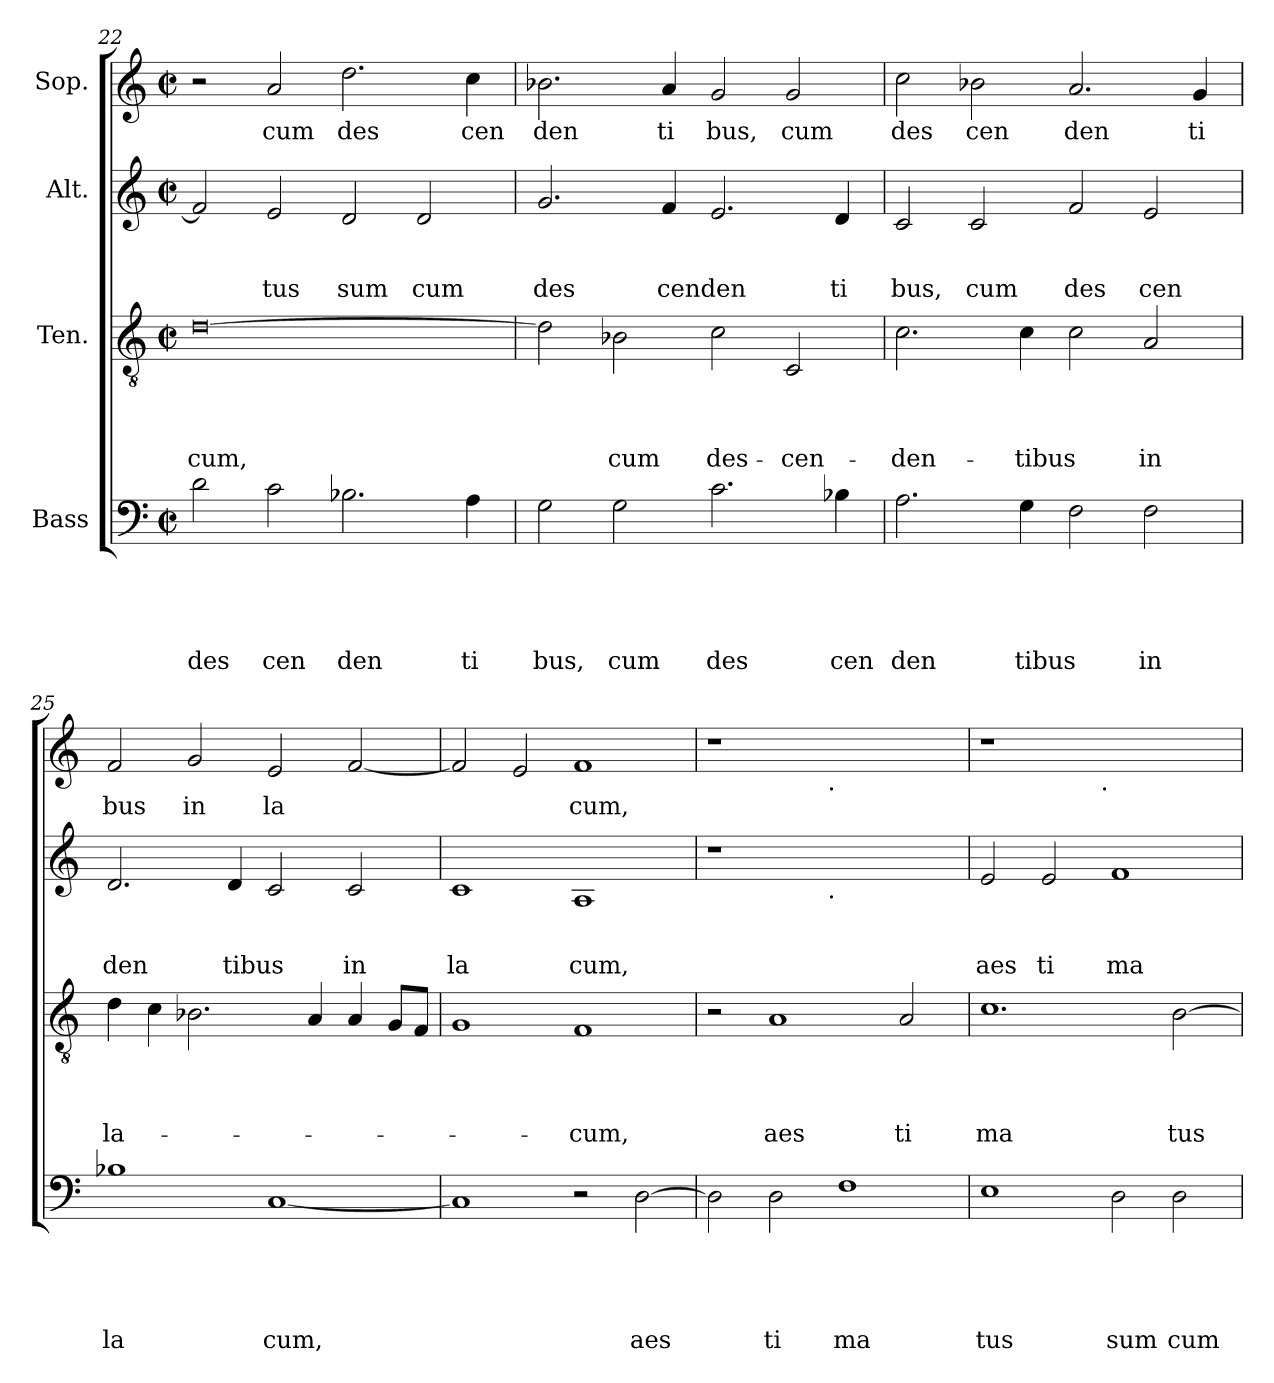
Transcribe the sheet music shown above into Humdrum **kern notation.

**kern	**text	**text	**text	**text	**text	**kern	**text	**text	**text	**text	**kern	**text	**text	**text	**kern	**text
*part4	*part4	*part4	*part4	*part4	*part4	*part3	*part3	*part3	*part3	*part3	*part2	*part2	*part2	*part2	*part1	*part1
*staff4	*staff4	*staff4	*staff4	*staff4	*staff4	*staff3	*staff3	*staff3	*staff3	*staff3	*staff2	*staff2	*staff2	*staff2	*staff1	*staff1
*I"Bass	*	*	*	*	*	*I"Ten.	*	*	*	*	*I"Alt.	*	*	*	*I"Sop.	*
*clefF4	*	*	*	*	*	*clefGv2	*	*	*	*	*clefG2	*	*	*	*clefG2	*
*k[]	*	*	*	*	*	*k[]	*	*	*	*	*k[]	*	*	*	*k[]	*
*C:	*	*	*	*	*	*C:	*	*	*	*	*C:	*	*	*	*C:	*
*M2/2	*	*	*	*	*	*M2/2	*	*	*	*	*M2/2	*	*	*	*M2/2	*
*met(c|)	*	*	*	*	*	*met(c|)	*	*	*	*	*met(c|)	*	*	*	*met(c|)	*
=22	=22	=22	=22	=22	=22	=22	=22	=22	=22	=22	=22	=22	=22	=22	=22	=22
!	!	!	!	!	!LO:LY:b	!	!	!	!	!LO:LY:b	!	!	!	!	!	!
2d\	.	.	.	.	des	[>0d	.	.	.	cum,	2f/]	.	.	.	2r	.
!	!	!	!	!	!LO:LY:b	!	!	!	!	!	!	!	!	!LO:LY:b	!	!LO:LY:b
2c\	.	.	.	.	cen	.	.	.	.	.	2e/	.	.	tus	2a/	cum
!	!	!	!	!	!LO:LY:b	!	!	!	!	!	!	!	!	!LO:LY:b	!	!LO:LY:b
2.B-X\	.	.	.	.	den	.	.	.	.	.	2d/	.	.	sum	2.dd\	des
!	!	!	!	!	!	!	!	!	!	!	!	!	!	!LO:LY:b	!	!
.	.	.	.	.	.	.	.	.	.	.	2d/	.	.	cum	.	.
!	!	!	!	!	!LO:LY:b	!	!	!	!	!	!	!	!	!	!	!LO:LY:b
4A\	.	.	.	.	ti	.	.	.	.	.	.	.	.	.	4cc\	cen
=23	=23	=23	=23	=23	=23	=23	=23	=23	=23	=23	=23	=23	=23	=23	=23	=23
!	!	!	!	!	!LO:LY:b	!	!	!	!	!	!	!	!	!LO:LY:b	!	!LO:LY:b
2G\	.	.	.	.	bus,	2d\]	.	.	.	.	2.g/	.	.	des	2.b-X\	den
!	!	!	!	!	!LO:LY:b	!	!	!	!	!LO:LY:b	!	!	!	!	!	!
2G\	.	.	.	.	cum	2B-X\	.	.	.	cum	.	.	.	.	.	.
!	!	!	!	!	!	!	!	!	!	!	!	!	!	!LO:LY:b	!	!LO:LY:b
.	.	.	.	.	.	.	.	.	.	.	4f/	.	.	cenden	4a/	ti
!	!	!	!	!	!LO:LY:b	!	!	!	!	!LO:LY:b	!	!	!	!	!	!LO:LY:b
2.c\	.	.	.	.	des	2c\	.	.	.	des-	2.e/	.	.	.	2g/	bus,
!	!	!	!	!	!	!	!	!	!	!LO:LY:b	!	!	!	!	!	!LO:LY:b
.	.	.	.	.	.	2C/	.	.	.	-cen-	.	.	.	.	2g/	cum
!	!	!	!	!	!LO:LY:b	!	!	!	!	!	!	!	!	!LO:LY:b	!	!
4B-X\	.	.	.	.	cen	.	.	.	.	.	4d/	.	.	ti	.	.
=24	=24	=24	=24	=24	=24	=24	=24	=24	=24	=24	=24	=24	=24	=24	=24	=24
!	!	!	!	!	!LO:LY:b	!	!	!	!	!LO:LY:b	!	!	!	!LO:LY:b	!	!LO:LY:b
2.A\	.	.	.	.	den	2.c\	.	.	.	-den-	2c/	.	.	bus,	2cc\	des
!	!	!	!	!	!	!	!	!	!	!	!	!	!	!LO:LY:b	!	!LO:LY:b
.	.	.	.	.	.	.	.	.	.	.	2c/	.	.	cum	2b-X\	cen
!	!	!	!	!	!LO:LY:b	!	!	!	!	!LO:LY:b	!	!	!	!	!	!
4G\	.	.	.	.	tibus	4c\	.	.	.	-tibus	.	.	.	.	.	.
!	!	!	!	!	!	!	!	!	!	!	!	!	!	!LO:LY:b	!	!LO:LY:b
2F\	.	.	.	.	.	2c\	.	.	.	.	2f/	.	.	des	2.a/	den
!	!	!	!	!	!LO:LY:b	!	!	!	!	!LO:LY:b	!	!	!	!LO:LY:b	!	!
2F\	.	.	.	.	in	2A/	.	.	.	in	2e/	.	.	cen	.	.
!	!	!	!	!	!	!	!	!	!	!	!	!	!	!	!	!LO:LY:b
.	.	.	.	.	.	.	.	.	.	.	.	.	.	.	4g/	ti
=25	=25	=25	=25	=25	=25	=25	=25	=25	=25	=25	=25	=25	=25	=25	=25	=25
!	!	!	!	!	!LO:LY:b	!	!	!	!	!LO:LY:b	!	!	!	!LO:LY:b	!	!LO:LY:b
1B-X	.	.	.	.	la	4d\	.	.	.	la-	2.d/	.	.	den	2f/	bus
.	.	.	.	.	.	4c\	.	.	.	.	.	.	.	.	.	.
!	!	!	!	!	!	!	!	!	!	!	!	!	!	!	!	!LO:LY:b
.	.	.	.	.	.	2.B-X\	.	.	.	.	.	.	.	.	2g/	in
!	!	!	!	!	!	!	!	!	!	!	!	!	!	!LO:LY:b	!	!
.	.	.	.	.	.	.	.	.	.	.	4d/	.	.	tibus	.	.
!	!	!	!	!	!LO:LY:b	!	!	!	!	!	!	!	!	!	!	!LO:LY:b
[<1C	.	.	.	.	cum,	.	.	.	.	.	2c/	.	.	.	2e/	la
.	.	.	.	.	.	4A/	.	.	.	.	.	.	.	.	.	.
!	!	!	!	!	!	!	!	!	!	!	!	!	!	!LO:LY:b	!	!
.	.	.	.	.	.	4A/	.	.	.	.	2c/	.	.	in	[<2f/	.
.	.	.	.	.	.	8G/L	.	.	.	.	.	.	.	.	.	.
.	.	.	.	.	.	8F/J	.	.	.	.	.	.	.	.	.	.
=26	=26	=26	=26	=26	=26	=26	=26	=26	=26	=26	=26	=26	=26	=26	=26	=26
!	!	!	!	!	!	!	!	!	!	!	!	!	!	!LO:LY:b	!	!
1C]	.	.	.	.	.	1G	.	.	.	.	1c	.	.	la	2f/]	.
.	.	.	.	.	.	.	.	.	.	.	.	.	.	.	2e/	.
!	!	!	!	!	!	!	!	!	!	!LO:LY:b	!	!	!	!LO:LY:b	!	!LO:LY:b
2r	.	.	.	.	.	1F	.	.	.	-cum,	1A	.	.	cum,	1f	cum,
!	!	!	!	!	!LO:LY:b	!	!	!	!	!	!	!	!	!	!	!
[>2D\	.	.	.	.	aes	.	.	.	.	.	.	.	.	.	.	.
!!LO:PB:g=z
=27	=27	=27	=27	=27	=27	=27	=27	=27	=27	=27	=27	=27	=27	=27	=27	=27
*	*	*	*	*	*	*	*	*	*	*	*^	*	*	*	*^	*
2D\]	.	.	.	.	.	2r	.	.	.	.	1r	2ryy	.	.	.	1r	2ryy	.
!	!	!	!	!	!LO:LY:b	!	!	!	!	!LO:LY:b	!	!	!	!	!	!	!	!
2D\	.	.	.	.	ti	1A	.	.	.	aes	.	4...ryy	.	.	.	.	4...ryy	.
!	!	!	!	!	!	!	!	!	!	!	!	!	!	!	!	!	!LO:TX:b:t=.	!
!	!	!	!	!	!	!	!	!	!	!	!	!LO:TX:b:t=.	!	!	!	!	!	!
.	.	.	.	.	.	.	.	.	.	.	.	1ryy	.	.	.	.	1ryy	.
!	!	!	!	!	!LO:LY:b	!	!	!	!	!	!	!	!	!	!	!	!	!
1F	.	.	.	.	ma	.	.	.	.	.	1ryy	.	.	.	.	1ryy	.	.
!	!	!	!	!	!	!	!	!	!	!LO:LY:b	!	!	!	!	!	!	!	!
.	.	.	.	.	.	2A/	.	.	.	ti	.	.	.	.	.	.	.	.
.	.	.	.	.	.	.	.	.	.	.	.	32ryy	.	.	.	.	32ryy	.
=28	=28	=28	=28	=28	=28	=28	=28	=28	=28	=28	=28	=28	=28	=28	=28	=28	=28	=28
!	!	!	!	!	!LO:LY:b	!	!	!	!	!LO:LY:b	!	!	!	!	!LO:LY:b	!	!	!
*	*	*	*	*	*	*	*	*	*	*	*v	*v	*	*	*	*	*	*
1E	.	.	.	.	tus	1.c	.	.	.	ma	2e/	.	.	aes	1r	2ryy	.
!	!	!	!	!	!	!	!	!	!	!	!	!	!	!LO:LY:b	!	!	!
.	.	.	.	.	.	.	.	.	.	.	2e/	.	.	ti	.	4...ryy	.
!	!	!	!	!	!	!	!	!	!	!	!	!	!	!	!	!LO:TX:b:t=.	!
.	.	.	.	.	.	.	.	.	.	.	.	.	.	.	.	1ryy	.
!	!	!	!	!	!LO:LY:b	!	!	!	!	!	!	!	!	!LO:LY:b	!	!	!
2D\	.	.	.	.	sum	.	.	.	.	.	1f	.	.	ma	1ryy	.	.
!	!	!	!	!	!LO:LY:b	!	!	!	!	!LO:LY:b	!	!	!	!	!	!	!
2D\	.	.	.	.	cum	[>2B\	.	.	.	tus	.	.	.	.	.	.	.
.	.	.	.	.	.	.	.	.	.	.	.	.	.	.	.	32ryy	.
*	*	*	*	*	*	*	*	*	*	*	*	*	*	*	*v	*v	*
=	=	=	=	=	=	=	=	=	=	=	=	=	=	=	=	=
*-	*-	*-	*-	*-	*-	*-	*-	*-	*-	*-	*-	*-	*-	*-	*-	*-
